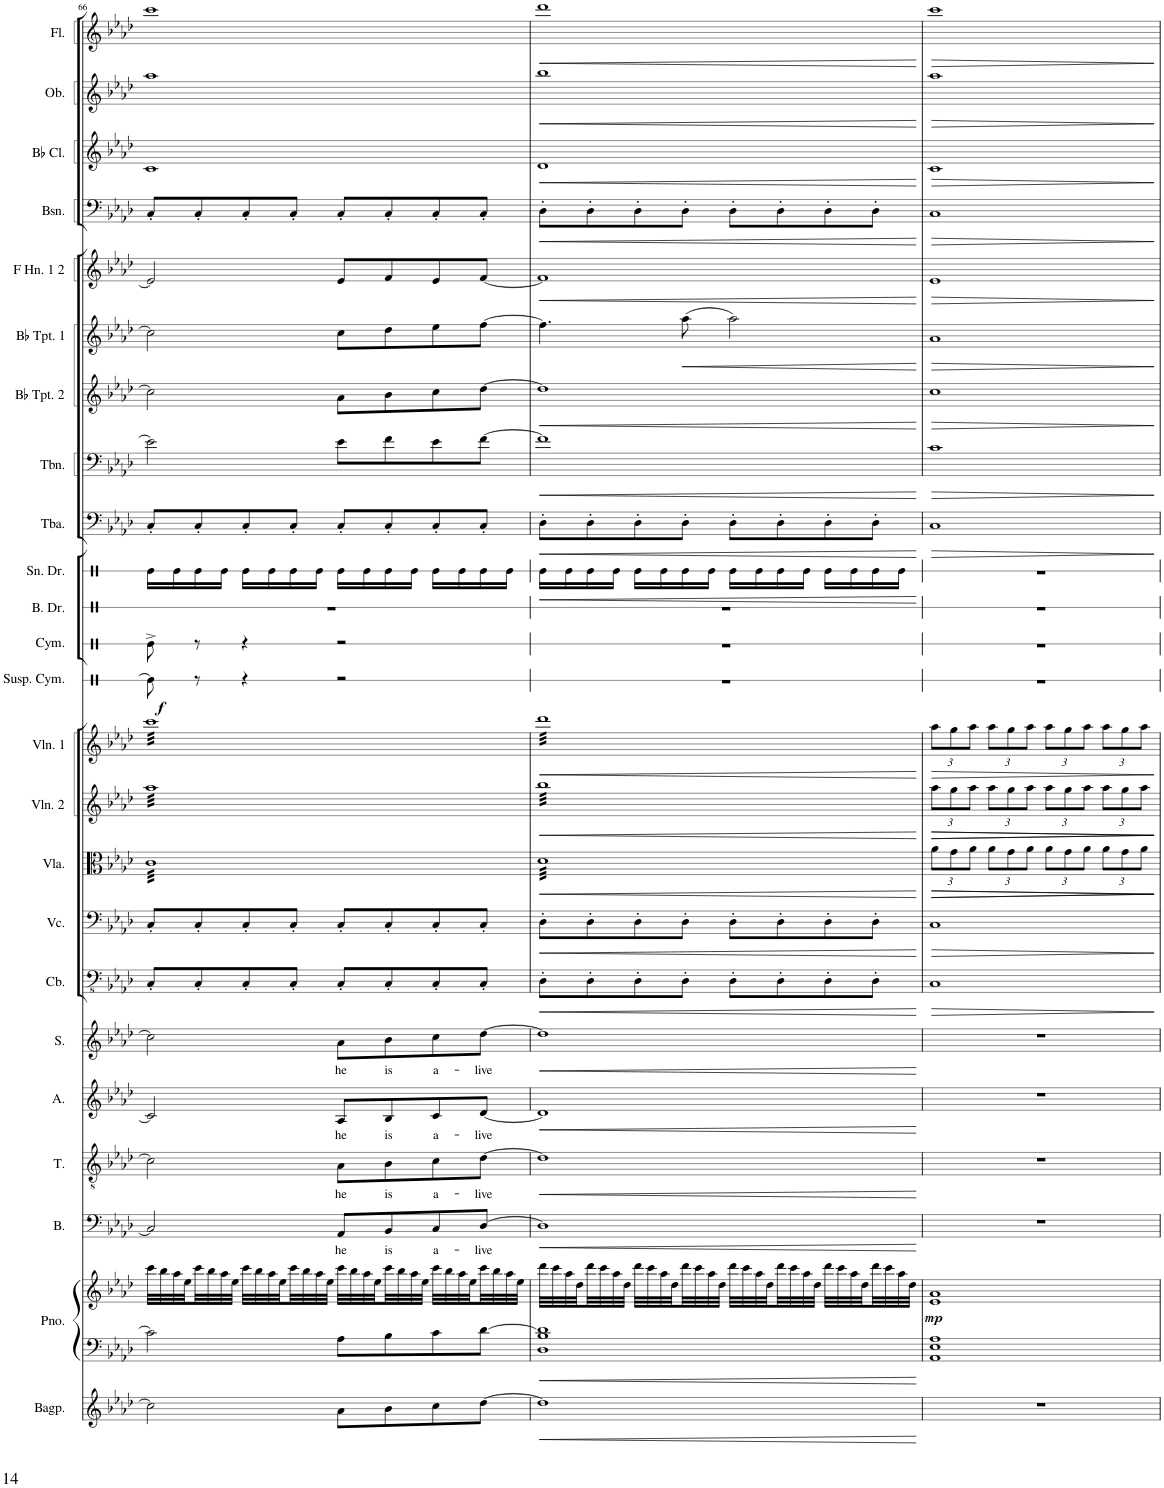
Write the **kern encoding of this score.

**kern	**dynam	**kern	**kern	**dynam	**kern	**text	**dynam	**kern	**text	**dynam	**kern	**text	**dynam	**kern	**text	**dynam	**kern	**dynam	**kern	**dynam	**kern	**dynam	**kern	**dynam	**kern	**dynam	**kern	**dynam	**kern	**kern	**kern	**dynam	**kern	**dynam	**kern	**dynam	**kern	**dynam	**kern	**dynam	**kern	**dynam	**kern	**dynam	**kern	**dynam	**kern	**dynam	**kern	**dynam
*part24	*part24	*part23	*part23	*part23	*part22	*part22	*part22	*part21	*part21	*part21	*part20	*part20	*part20	*part19	*part19	*part19	*part18	*part18	*part17	*part17	*part16	*part16	*part15	*part15	*part14	*part14	*part13	*part13	*part12	*part11	*part10	*part10	*part9	*part9	*part8	*part8	*part7	*part7	*part6	*part6	*part5	*part5	*part4	*part4	*part3	*part3	*part2	*part2	*part1	*part1
*staff25	*staff25	*staff24	*staff23	*staff23/24	*staff22	*staff22	*staff22	*staff21	*staff21	*staff21	*staff20	*staff20	*staff20	*staff19	*staff19	*staff19	*staff18	*staff18	*staff17	*staff17	*staff16	*staff16	*staff15	*staff15	*staff14	*staff14	*staff13	*staff13	*staff12	*staff11	*staff10	*staff10	*staff9	*staff9	*staff8	*staff8	*staff7	*staff7	*staff6	*staff6	*staff5	*staff5	*staff4	*staff4	*staff3	*staff3	*staff2	*staff2	*staff1	*staff1
*I"Bagpipe	*	*I"Piano	*	*	*I"Bass	*	*	*I"Tenor	*	*	*I"Alto	*	*	*I"Soprano	*	*	*I"Contrabass	*	*I"Violoncello	*	*I"Viola	*	*I"Violin 2	*	*I"Violin 1	*	*I"Suspended Cymbal	*	*I"Cymbal	*I"Bass Drum	*I"Snare Drum	*	*I"Tuba	*	*I"Trombone	*	*I"Bb Trumpet 2	*	*I"Bb Trumpet 1	*	*I"F Horn 1 &amp; 2	*	*I"Bassoon	*	*I"Bb Clarinet	*	*I"Oboe	*	*I"Flute	*
*I'Bagp.	*	*I'Pno.	*	*	*I'B.	*	*	*I'T.	*	*	*I'A.	*	*	*I'S.	*	*	*I'Cb.	*	*I'Vc.	*	*I'Vla.	*	*I'Vln. 2	*	*I'Vln. 1	*	*I'Susp. Cym.	*	*I'Cym.	*I'B. Dr.	*I'Sn. Dr.	*	*I'Tba.	*	*I'Tbn.	*	*I'Bb Tpt. 2	*	*I'Bb Tpt. 1	*	*I'F Hn. 1 2	*	*I'Bsn.	*	*I'Bb Cl.	*	*I'Ob.	*	*I'Fl.	*
!!LO:PB:g=z
*clefG2	*	*clefF4	*clefG2	*	*clefF4	*	*	*clefGv2	*	*	*clefG2	*	*	*clefG2	*	*	*clefFv4	*	*clefF4	*	*clefC3	*	*clefG2	*	*clefG2	*	*clefX	*	*clefX	*clefX	*clefX	*	*clefF4	*	*clefF4	*	*clefG2	*	*clefG2	*	*clefG2	*	*clefF4	*	*clefG2	*	*clefG2	*	*clefG2	*
*	*	*	*	*	*	*	*	*	*	*	*	*	*	*	*	*	*ITrd7c12	*	*	*	*	*	*	*	*	*	*	*	*	*	*	*	*	*	*	*	*ITrd1c2	*	*ITrd1c2	*	*ITrd4c7	*	*	*	*ITrd1c2	*	*	*	*	*
*k[b-e-a-d-]	*	*k[b-e-a-d-]	*k[b-e-a-d-]	*	*k[b-e-a-d-]	*	*	*k[b-e-a-d-]	*	*	*k[b-e-a-d-]	*	*	*k[b-e-a-d-]	*	*	*k[b-e-a-d-]	*	*k[b-e-a-d-]	*	*k[b-e-a-d-]	*	*k[b-e-a-d-]	*	*k[b-e-a-d-]	*	*k[]	*	*k[]	*k[]	*k[]	*	*k[b-e-a-d-]	*	*k[b-e-a-d-]	*	*k[b-e-a-d-]	*	*k[b-e-a-d-]	*	*k[b-e-a-d-]	*	*k[b-e-a-d-]	*	*k[b-e-a-d-]	*	*k[b-e-a-d-]	*	*k[b-e-a-d-]	*
*M4/4	*	*M4/4	*M4/4	*	*M4/4	*	*	*M4/4	*	*	*M4/4	*	*	*M4/4	*	*	*M4/4	*	*M4/4	*	*M4/4	*	*M4/4	*	*M4/4	*	*M4/4	*	*M4/4	*M4/4	*M4/4	*	*M4/4	*	*M4/4	*	*M4/4	*	*M4/4	*	*M4/4	*	*M4/4	*	*M4/4	*	*M4/4	*	*M4/4	*
=66	=66	=66	=66	=66	=66	=66	=66	=66	=66	=66	=66	=66	=66	=66	=66	=66	=66	=66	=66	=66	=66	=66	=66	=66	=66	=66	=66	=66	=66	=66	=66	=66	=66	=66	=66	=66	=66	=66	=66	=66	=66	=66	=66	=66	=66	=66	=66	=66	=66	=66
!	!	!	!	!	!	!	!	!	!	!	!	!	!	!	!	!	!	!	!	!	!	!	!	!	!	!	!	!LO:DY:b	!	!	!	!	!	!	!	!	!	!	!	!	!	!	!	!	!	!	!	!	!	!
*	*	*	*	*	*	*	*	*	*	*	*	*	*	*	*	*	*	*	*	*	*tremolo	*	*	*	*	*	*	*	*	*	*	*	*	*	*	*	*	*	*	*	*	*	*	*	*	*	*	*	*	*
*	*	*	*	*	*	*	*	*	*	*	*	*	*	*	*	*	*	*	*	*	*	*	*tremolo	*	*	*	*	*	*	*	*	*	*	*	*	*	*	*	*	*	*	*	*	*	*	*	*	*	*	*
*	*	*	*	*	*	*	*	*	*	*	*	*	*	*	*	*	*	*	*	*	*	*	*	*	*tremolo	*	*	*	*	*	*	*	*	*	*	*	*	*	*	*	*	*	*	*	*	*	*	*	*	*
2cc\]	.	2c\]	32ccc\LLL	.	2C/]	.	.	2c\]	.	.	2c/]	.	.	2cc\]	.	.	8CC'/L	.	8C'/L	.	32cLLL	.	32aa-LLL	.	32cccLLL	.	8Re\]	f	8Re^\	1r	16Re\LL	.	8C'/L	.	2e-\]	.	2cc\]	.	2cc\]	.	2e-/]	.	8C'/L	.	1c	.	1aa-	.	1ccc	.
.	.	.	32bb-\	.	.	.	.	.	.	.	.	.	.	.	.	.	.	.	.	.	32c	.	32aa-	.	32ccc	.	.	.	.	.	.	.	.	.	.	.	.	.	.	.	.	.	.	.	.	.	.	.	.	.
.	.	.	32aa-\	.	.	.	.	.	.	.	.	.	.	.	.	.	.	.	.	.	32c	.	32aa-	.	32ccc	.	.	.	.	.	16Re\	.	.	.	.	.	.	.	.	.	.	.	.	.	.	.	.	.	.	.
.	.	.	32ee-\	.	.	.	.	.	.	.	.	.	.	.	.	.	.	.	.	.	32c	.	32aa-	.	32ccc	.	.	.	.	.	.	.	.	.	.	.	.	.	.	.	.	.	.	.	.	.	.	.	.	.
.	.	.	32ccc\	.	.	.	.	.	.	.	.	.	.	.	.	.	8CC'/	.	8C'/	.	32c	.	32aa-	.	32ccc	.	8r	.	8r	.	16Re\	.	8C'/	.	.	.	.	.	.	.	.	.	8C'/	.	.	.	.	.	.	.
.	.	.	32bb-\	.	.	.	.	.	.	.	.	.	.	.	.	.	.	.	.	.	32c	.	32aa-	.	32ccc	.	.	.	.	.	.	.	.	.	.	.	.	.	.	.	.	.	.	.	.	.	.	.	.	.
.	.	.	32aa-\	.	.	.	.	.	.	.	.	.	.	.	.	.	.	.	.	.	32c	.	32aa-	.	32ccc	.	.	.	.	.	16Re\JJ	.	.	.	.	.	.	.	.	.	.	.	.	.	.	.	.	.	.	.
.	.	.	32ee-\JJJ	.	.	.	.	.	.	.	.	.	.	.	.	.	.	.	.	.	32c	.	32aa-	.	32ccc	.	.	.	.	.	.	.	.	.	.	.	.	.	.	.	.	.	.	.	.	.	.	.	.	.
.	.	.	32ccc\LLL	.	.	.	.	.	.	.	.	.	.	.	.	.	8CC'/	.	8C'/	.	32c	.	32aa-	.	32ccc	.	4r	.	4r	.	16Re\LL	.	8C'/	.	.	.	.	.	.	.	.	.	8C'/	.	.	.	.	.	.	.
.	.	.	32bb-\	.	.	.	.	.	.	.	.	.	.	.	.	.	.	.	.	.	32c	.	32aa-	.	32ccc	.	.	.	.	.	.	.	.	.	.	.	.	.	.	.	.	.	.	.	.	.	.	.	.	.
.	.	.	32aa-\	.	.	.	.	.	.	.	.	.	.	.	.	.	.	.	.	.	32c	.	32aa-	.	32ccc	.	.	.	.	.	16Re\	.	.	.	.	.	.	.	.	.	.	.	.	.	.	.	.	.	.	.
.	.	.	32ee-\	.	.	.	.	.	.	.	.	.	.	.	.	.	.	.	.	.	32c	.	32aa-	.	32ccc	.	.	.	.	.	.	.	.	.	.	.	.	.	.	.	.	.	.	.	.	.	.	.	.	.
.	.	.	32ccc\	.	.	.	.	.	.	.	.	.	.	.	.	.	8CC'/J	.	8C'/J	.	32c	.	32aa-	.	32ccc	.	.	.	.	.	16Re\	.	8C'/J	.	.	.	.	.	.	.	.	.	8C'/J	.	.	.	.	.	.	.
.	.	.	32bb-\	.	.	.	.	.	.	.	.	.	.	.	.	.	.	.	.	.	32c	.	32aa-	.	32ccc	.	.	.	.	.	.	.	.	.	.	.	.	.	.	.	.	.	.	.	.	.	.	.	.	.
.	.	.	32aa-\	.	.	.	.	.	.	.	.	.	.	.	.	.	.	.	.	.	32c	.	32aa-	.	32ccc	.	.	.	.	.	16Re\JJ	.	.	.	.	.	.	.	.	.	.	.	.	.	.	.	.	.	.	.
.	.	.	32ee-\JJJ	.	.	.	.	.	.	.	.	.	.	.	.	.	.	.	.	.	32c	.	32aa-	.	32ccc	.	.	.	.	.	.	.	.	.	.	.	.	.	.	.	.	.	.	.	.	.	.	.	.	.
!	!	!	!	!	!	!LO:LY:b	!	!	!LO:LY:b	!	!	!LO:LY:b	!	!	!LO:LY:b	!	!	!	!	!	!	!	!	!	!	!	!	!	!	!	!	!	!	!	!	!	!	!	!	!	!	!	!	!	!	!	!	!	!	!
8a-\L	.	8A-\L	32ccc\LLL	.	8AA-/L	he	.	8A-\L	he	.	8A-/L	he	.	8a-\L	he	.	8CC'/L	.	8C'/L	.	32c	.	32aa-	.	32ccc	.	2r	.	2r	.	16Re\LL	.	8C'/L	.	8e-\L	.	8a-\L	.	8cc\L	.	8e-/L	.	8C'/L	.	.	.	.	.	.	.
.	.	.	32bb-\	.	.	.	.	.	.	.	.	.	.	.	.	.	.	.	.	.	32c	.	32aa-	.	32ccc	.	.	.	.	.	.	.	.	.	.	.	.	.	.	.	.	.	.	.	.	.	.	.	.	.
.	.	.	32aa-\	.	.	.	.	.	.	.	.	.	.	.	.	.	.	.	.	.	32c	.	32aa-	.	32ccc	.	.	.	.	.	16Re\	.	.	.	.	.	.	.	.	.	.	.	.	.	.	.	.	.	.	.
.	.	.	32ee-\	.	.	.	.	.	.	.	.	.	.	.	.	.	.	.	.	.	32c	.	32aa-	.	32ccc	.	.	.	.	.	.	.	.	.	.	.	.	.	.	.	.	.	.	.	.	.	.	.	.	.
!	!	!	!	!	!	!LO:LY:b	!	!	!LO:LY:b	!	!	!LO:LY:b	!	!	!LO:LY:b	!	!	!	!	!	!	!	!	!	!	!	!	!	!	!	!	!	!	!	!	!	!	!	!	!	!	!	!	!	!	!	!	!	!	!
8b-\	.	8B-\	32ccc\	.	8BB-/	is	.	8B-\	is	.	8B-/	is	.	8b-\	is	.	8CC'/	.	8C'/	.	32c	.	32aa-	.	32ccc	.	.	.	.	.	16Re\	.	8C'/	.	8f\	.	8b-\	.	8dd-\	.	8f/	.	8C'/	.	.	.	.	.	.	.
.	.	.	32bb-\	.	.	.	.	.	.	.	.	.	.	.	.	.	.	.	.	.	32c	.	32aa-	.	32ccc	.	.	.	.	.	.	.	.	.	.	.	.	.	.	.	.	.	.	.	.	.	.	.	.	.
.	.	.	32aa-\	.	.	.	.	.	.	.	.	.	.	.	.	.	.	.	.	.	32c	.	32aa-	.	32ccc	.	.	.	.	.	16Re\JJ	.	.	.	.	.	.	.	.	.	.	.	.	.	.	.	.	.	.	.
.	.	.	32ee-\JJJ	.	.	.	.	.	.	.	.	.	.	.	.	.	.	.	.	.	32c	.	32aa-	.	32ccc	.	.	.	.	.	.	.	.	.	.	.	.	.	.	.	.	.	.	.	.	.	.	.	.	.
!	!	!	!	!	!	!LO:LY:b	!	!	!LO:LY:b	!	!	!LO:LY:b	!	!	!LO:LY:b	!	!	!	!	!	!	!	!	!	!	!	!	!	!	!	!	!	!	!	!	!	!	!	!	!	!	!	!	!	!	!	!	!	!	!
8cc\	.	8c\	32ccc\LLL	.	8C/	a-	.	8c\	a-	.	8c/	a-	.	8cc\	a-	.	8CC'/	.	8C'/	.	32c	.	32aa-	.	32ccc	.	.	.	.	.	16Re\LL	.	8C'/	.	8e-\	.	8cc\	.	8ee-\	.	8e-/	.	8C'/	.	.	.	.	.	.	.
.	.	.	32bb-\	.	.	.	.	.	.	.	.	.	.	.	.	.	.	.	.	.	32c	.	32aa-	.	32ccc	.	.	.	.	.	.	.	.	.	.	.	.	.	.	.	.	.	.	.	.	.	.	.	.	.
.	.	.	32aa-\	.	.	.	.	.	.	.	.	.	.	.	.	.	.	.	.	.	32c	.	32aa-	.	32ccc	.	.	.	.	.	16Re\	.	.	.	.	.	.	.	.	.	.	.	.	.	.	.	.	.	.	.
.	.	.	32ee-\	.	.	.	.	.	.	.	.	.	.	.	.	.	.	.	.	.	32c	.	32aa-	.	32ccc	.	.	.	.	.	.	.	.	.	.	.	.	.	.	.	.	.	.	.	.	.	.	.	.	.
!	!	!	!	!	!	!LO:LY:b	!	!	!LO:LY:b	!	!	!LO:LY:b	!	!	!LO:LY:b	!	!	!	!	!	!	!	!	!	!	!	!	!	!	!	!	!	!	!	!	!	!	!	!	!	!	!	!	!	!	!	!	!	!	!
[8dd-\J	.	[8d-\J	32ccc\	.	[8D-/J	-live	.	[8d-\J	-live	.	[8d-/J	-live	.	[8dd-\J	-live	.	8CC'/J	.	8C'/J	.	32c	.	32aa-	.	32ccc	.	.	.	.	.	16Re\	.	8C'/J	.	[8f\J	.	[8dd-\J	.	[8ff\J	.	[8f/J	.	8C'/J	.	.	.	.	.	.	.
.	.	.	32bb-\	.	.	.	.	.	.	.	.	.	.	.	.	.	.	.	.	.	32c	.	32aa-	.	32ccc	.	.	.	.	.	.	.	.	.	.	.	.	.	.	.	.	.	.	.	.	.	.	.	.	.
.	.	.	32aa-\	.	.	.	.	.	.	.	.	.	.	.	.	.	.	.	.	.	32c	.	32aa-	.	32ccc	.	.	.	.	.	16Re\JJ	.	.	.	.	.	.	.	.	.	.	.	.	.	.	.	.	.	.	.
.	.	.	32ee-\JJJ	.	.	.	.	.	.	.	.	.	.	.	.	.	.	.	.	.	32cJJJ	.	32aa-JJJ	.	32cccJJJ	.	.	.	.	.	.	.	.	.	.	.	.	.	.	.	.	.	.	.	.	.	.	.	.	.
=67	=67	=67	=67	=67	=67	=67	=67	=67	=67	=67	=67	=67	=67	=67	=67	=67	=67	=67	=67	=67	=67	=67	=67	=67	=67	=67	=67	=67	=67	=67	=67	=67	=67	=67	=67	=67	=67	=67	=67	=67	=67	=67	=67	=67	=67	=67	=67	=67	=67	=67
!	!LO:HP:b	!	!	!	!	!	!LO:HP:b	!	!	!LO:HP:b	!	!	!LO:HP:b	!	!	!LO:HP:b	!	!LO:HP:b	!	!LO:HP:b	!	!LO:HP:b	!	!LO:HP:b	!	!LO:HP:b	!	!	!	!	!	!LO:HP:b	!	!LO:HP:b	!	!LO:HP:b	!	!LO:HP:b	!	!	!	!LO:HP:b	!	!LO:HP:b	!	!LO:HP:b	!	!LO:HP:b	!	!LO:HP:b
1dd-]	<	1D- 1B- 1d-]	32ddd-\LLL	.	1D-]	.	<	1d-]	.	<	1d-]	.	<	1dd-]	.	<	8DD-'\L	<	8D-'\L	<	32d-LLL	<	32bb-LLL	<	32ddd-LLL	<	1r	.	1r	1r	16Re\LL	<	8D-'\L	<	1f]	<	1dd-]	<	4.ff\]	.	1f]	<	8D-'\L	<	1d-	<	1bb-	<	1ddd-	<
.	.	.	32ccc\	.	.	.	.	.	.	.	.	.	.	.	.	.	.	.	.	.	32d-	.	32bb-	.	32ddd-	.	.	.	.	.	.	.	.	.	.	.	.	.	.	.	.	.	.	.	.	.	.	.	.	.
.	.	.	32aa-\	.	.	.	.	.	.	.	.	.	.	.	.	.	.	.	.	.	32d-	.	32bb-	.	32ddd-	.	.	.	.	.	16Re\	.	.	.	.	.	.	.	.	.	.	.	.	.	.	.	.	.	.	.
.	.	.	32dd-\	.	.	.	.	.	.	.	.	.	.	.	.	.	.	.	.	.	32d-	.	32bb-	.	32ddd-	.	.	.	.	.	.	.	.	.	.	.	.	.	.	.	.	.	.	.	.	.	.	.	.	.
.	.	.	32ddd-\	.	.	.	.	.	.	.	.	.	.	.	.	.	8DD-'\	.	8D-'\	.	32d-	.	32bb-	.	32ddd-	.	.	.	.	.	16Re\	.	8D-'\	.	.	.	.	.	.	.	.	.	8D-'\	.	.	.	.	.	.	.
.	.	.	32ccc\	.	.	.	.	.	.	.	.	.	.	.	.	.	.	.	.	.	32d-	.	32bb-	.	32ddd-	.	.	.	.	.	.	.	.	.	.	.	.	.	.	.	.	.	.	.	.	.	.	.	.	.
.	.	.	32aa-\	.	.	.	.	.	.	.	.	.	.	.	.	.	.	.	.	.	32d-	.	32bb-	.	32ddd-	.	.	.	.	.	16Re\JJ	.	.	.	.	.	.	.	.	.	.	.	.	.	.	.	.	.	.	.
.	.	.	32dd-\JJJ	.	.	.	.	.	.	.	.	.	.	.	.	.	.	.	.	.	32d-	.	32bb-	.	32ddd-	.	.	.	.	.	.	.	.	.	.	.	.	.	.	.	.	.	.	.	.	.	.	.	.	.
.	.	.	32ddd-\LLL	.	.	.	.	.	.	.	.	.	.	.	.	.	8DD-'\	.	8D-'\	.	32d-	.	32bb-	.	32ddd-	.	.	.	.	.	16Re\LL	.	8D-'\	.	.	.	.	.	.	.	.	.	8D-'\	.	.	.	.	.	.	.
.	.	.	32ccc\	.	.	.	.	.	.	.	.	.	.	.	.	.	.	.	.	.	32d-	.	32bb-	.	32ddd-	.	.	.	.	.	.	.	.	.	.	.	.	.	.	.	.	.	.	.	.	.	.	.	.	.
.	.	.	32aa-\	.	.	.	.	.	.	.	.	.	.	.	.	.	.	.	.	.	32d-	.	32bb-	.	32ddd-	.	.	.	.	.	16Re\	.	.	.	.	.	.	.	.	.	.	.	.	.	.	.	.	.	.	.
.	.	.	32dd-\	.	.	.	.	.	.	.	.	.	.	.	.	.	.	.	.	.	32d-	.	32bb-	.	32ddd-	.	.	.	.	.	.	.	.	.	.	.	.	.	.	.	.	.	.	.	.	.	.	.	.	.
!	!	!	!	!	!	!	!	!	!	!	!	!	!	!	!	!	!	!	!	!	!	!	!	!	!	!	!	!	!	!	!	!	!	!	!	!	!	!	!	!LO:HP:b	!	!	!	!	!	!	!	!	!	!
.	.	.	32ddd-\	.	.	.	.	.	.	.	.	.	.	.	.	.	8DD-'\J	.	8D-'\J	.	32d-	.	32bb-	.	32ddd-	.	.	.	.	.	16Re\	.	8D-'\J	.	.	.	.	.	(8aa-\	<	.	.	8D-'\J	.	.	.	.	.	.	.
.	.	.	32ccc\	.	.	.	.	.	.	.	.	.	.	.	.	.	.	.	.	.	32d-	.	32bb-	.	32ddd-	.	.	.	.	.	.	.	.	.	.	.	.	.	.	.	.	.	.	.	.	.	.	.	.	.
.	.	.	32aa-\	.	.	.	.	.	.	.	.	.	.	.	.	.	.	.	.	.	32d-	.	32bb-	.	32ddd-	.	.	.	.	.	16Re\JJ	.	.	.	.	.	.	.	.	.	.	.	.	.	.	.	.	.	.	.
.	.	.	32dd-\JJJ	.	.	.	.	.	.	.	.	.	.	.	.	.	.	.	.	.	32d-	.	32bb-	.	32ddd-	.	.	.	.	.	.	.	.	.	.	.	.	.	.	.	.	.	.	.	.	.	.	.	.	.
.	.	.	32ddd-\LLL	.	.	.	.	.	.	.	.	.	.	.	.	.	8DD-'\L	.	8D-'\L	.	32d-	.	32bb-	.	32ddd-	.	.	.	.	.	16Re\LL	.	8D-'\L	.	.	.	.	.	2aa-\)	.	.	.	8D-'\L	.	.	.	.	.	.	.
.	.	.	32ccc\	.	.	.	.	.	.	.	.	.	.	.	.	.	.	.	.	.	32d-	.	32bb-	.	32ddd-	.	.	.	.	.	.	.	.	.	.	.	.	.	.	.	.	.	.	.	.	.	.	.	.	.
.	.	.	32aa-\	.	.	.	.	.	.	.	.	.	.	.	.	.	.	.	.	.	32d-	.	32bb-	.	32ddd-	.	.	.	.	.	16Re\	.	.	.	.	.	.	.	.	.	.	.	.	.	.	.	.	.	.	.
.	.	.	32dd-\	.	.	.	.	.	.	.	.	.	.	.	.	.	.	.	.	.	32d-	.	32bb-	.	32ddd-	.	.	.	.	.	.	.	.	.	.	.	.	.	.	.	.	.	.	.	.	.	.	.	.	.
.	.	.	32ddd-\	.	.	.	.	.	.	.	.	.	.	.	.	.	8DD-'\	.	8D-'\	.	32d-	.	32bb-	.	32ddd-	.	.	.	.	.	16Re\	.	8D-'\	.	.	.	.	.	.	.	.	.	8D-'\	.	.	.	.	.	.	.
.	.	.	32ccc\	.	.	.	.	.	.	.	.	.	.	.	.	.	.	.	.	.	32d-	.	32bb-	.	32ddd-	.	.	.	.	.	.	.	.	.	.	.	.	.	.	.	.	.	.	.	.	.	.	.	.	.
.	.	.	32aa-\	.	.	.	.	.	.	.	.	.	.	.	.	.	.	.	.	.	32d-	.	32bb-	.	32ddd-	.	.	.	.	.	16Re\JJ	.	.	.	.	.	.	.	.	.	.	.	.	.	.	.	.	.	.	.
.	.	.	32dd-\JJJ	.	.	.	.	.	.	.	.	.	.	.	.	.	.	.	.	.	32d-	.	32bb-	.	32ddd-	.	.	.	.	.	.	.	.	.	.	.	.	.	.	.	.	.	.	.	.	.	.	.	.	.
.	.	.	32ddd-\LLL	.	.	.	.	.	.	.	.	.	.	.	.	.	8DD-'\	.	8D-'\	.	32d-	.	32bb-	.	32ddd-	.	.	.	.	.	16Re\LL	.	8D-'\	.	.	.	.	.	.	.	.	.	8D-'\	.	.	.	.	.	.	.
.	.	.	32ccc\	.	.	.	.	.	.	.	.	.	.	.	.	.	.	.	.	.	32d-	.	32bb-	.	32ddd-	.	.	.	.	.	.	.	.	.	.	.	.	.	.	.	.	.	.	.	.	.	.	.	.	.
.	.	.	32aa-\	.	.	.	.	.	.	.	.	.	.	.	.	.	.	.	.	.	32d-	.	32bb-	.	32ddd-	.	.	.	.	.	16Re\	.	.	.	.	.	.	.	.	.	.	.	.	.	.	.	.	.	.	.
.	.	.	32dd-\	.	.	.	.	.	.	.	.	.	.	.	.	.	.	.	.	.	32d-	.	32bb-	.	32ddd-	.	.	.	.	.	.	.	.	.	.	.	.	.	.	.	.	.	.	.	.	.	.	.	.	.
.	.	.	32ddd-\	.	.	.	.	.	.	.	.	.	.	.	.	.	8DD-'\J	.	8D-'\J	.	32d-	.	32bb-	.	32ddd-	.	.	.	.	.	16Re\	.	8D-'\J	.	.	.	.	.	.	.	.	.	8D-'\J	.	.	.	.	.	.	.
.	.	.	32ccc\	.	.	.	.	.	.	.	.	.	.	.	.	.	.	.	.	.	32d-	.	32bb-	.	32ddd-	.	.	.	.	.	.	.	.	.	.	.	.	.	.	.	.	.	.	.	.	.	.	.	.	.
.	.	.	32aa-\	.	.	.	.	.	.	.	.	.	.	.	.	.	.	.	.	.	32d-	.	32bb-	.	32ddd-	.	.	.	.	.	16Re\JJ	.	.	.	.	.	.	.	.	.	.	.	.	.	.	.	.	.	.	.
.	.	.	32dd-\JJJ	.	.	.	.	.	.	.	.	.	.	.	.	.	.	.	.	.	32d-JJJ	.	32bb-JJJ	.	32ddd-JJJ	.	.	.	.	.	.	.	.	.	.	.	.	.	.	.	.	.	.	.	.	.	.	.	.	.
*	*	*	*	*	*	*	*	*	*	*	*	*	*	*	*	*	*	*	*	*	*	*	*	*	*Xtremolo	*	*	*	*	*	*	*	*	*	*	*	*	*	*	*	*	*	*	*	*	*	*	*	*	*
*	*	*	*	*	*	*	*	*	*	*	*	*	*	*	*	*	*	*	*	*	*	*	*Xtremolo	*	*	*	*	*	*	*	*	*	*	*	*	*	*	*	*	*	*	*	*	*	*	*	*	*	*	*
*	*	*	*	*	*	*	*	*	*	*	*	*	*	*	*	*	*	*	*	*	*Xtremolo	*	*	*	*	*	*	*	*	*	*	*	*	*	*	*	*	*	*	*	*	*	*	*	*	*	*	*	*	*
.	[	.	.	.	.	.	[	.	.	[	.	.	[	.	.	[	.	[	.	[	.	[	.	[	.	[	.	.	.	.	.	[	.	[	.	[	.	[	.	[	.	[	.	[	.	[	.	[	.	[
=68	=68	=68	=68	=68	=68	=68	=68	=68	=68	=68	=68	=68	=68	=68	=68	=68	=68	=68	=68	=68	=68	=68	=68	=68	=68	=68	=68	=68	=68	=68	=68	=68	=68	=68	=68	=68	=68	=68	=68	=68	=68	=68	=68	=68	=68	=68	=68	=68	=68	=68
!	!	!	!	!	!	!	!	!	!	!	!	!	!	!	!	!	!	!LO:HP:b	!	!LO:HP:b	!	!	!	!	!	!	!	!	!	!	!	!	!	!	!	!	!	!	!	!	!	!	!	!	!	!	!	!	!	!
*	*	*	*	*	*	*	*	*	*	*	*	*	*	*	*	*	*	*	*	*	*Xbrackettup	*	*	*	*	*	*	*	*	*	*	*	*	*	*	*	*	*	*	*	*	*	*	*	*	*	*	*	*	*
!	!	!	!	!	!	!	!	!	!	!	!	!	!	!	!	!	!	!	!	!	!	!LO:HP:b	!	!	!	!	!	!	!	!	!	!	!	!	!	!	!	!	!	!	!	!	!	!	!	!	!	!	!	!
*	*	*	*	*	*	*	*	*	*	*	*	*	*	*	*	*	*	*	*	*	*	*	*Xbrackettup	*	*	*	*	*	*	*	*	*	*	*	*	*	*	*	*	*	*	*	*	*	*	*	*	*	*	*
!	!	!	!	!	!	!	!	!	!	!	!	!	!	!	!	!	!	!	!	!	!	!	!	!LO:HP:b	!	!	!	!	!	!	!	!	!	!	!	!	!	!	!	!	!	!	!	!	!	!	!	!	!	!
*	*	*	*	*	*	*	*	*	*	*	*	*	*	*	*	*	*	*	*	*	*	*	*	*	*Xbrackettup	*	*	*	*	*	*	*	*	*	*	*	*	*	*	*	*	*	*	*	*	*	*	*	*	*
!	!	!	!	!LO:DY:b	!	!	!	!	!	!	!	!	!	!	!	!	!	!	!	!	!	!	!	!	!	!LO:HP:b	!	!	!	!	!	!	!	!LO:HP:b	!	!LO:HP:b	!	!LO:HP:b	!	!LO:HP:b	!	!LO:HP:b	!	!LO:HP:b	!	!LO:HP:b	!	!LO:HP:b	!	!LO:HP:b
1r	.	1AA- 1E- 1A-	1e- 1a-	mp	1r	.	.	1r	.	.	1r	.	.	1r	.	.	1CC	>	1C	>	12a-\L	>	12aa-\L	>	12aa-\L	>	1r	.	1r	1r	1r	.	1C	>	1c	>	1cc	>	1a-	>	1e-	>	1C	>	1c	>	1aa-	>	1ccc	>
!	!	!	!	!	!	!	!	!	!	!	!	!	!	!	!	!	!	!	!	!	!	!LO:HP:b	!	!LO:HP:b	!	!	!	!	!	!	!	!	!	!	!	!	!	!	!	!	!	!	!	!	!	!	!	!	!	!
.	.	.	.	.	.	.	.	.	.	.	.	.	.	.	.	.	.	.	.	.	12g\	>	12gg\	>	12gg\	.	.	.	.	.	.	.	.	.	.	.	.	.	.	.	.	.	.	.	.	.	.	.	.	.
.	.	.	.	.	.	.	.	.	.	.	.	.	.	.	.	.	.	.	.	.	12a-\J	.	12aa-\J	.	12aa-\J	.	.	.	.	.	.	.	.	.	.	.	.	.	.	.	.	.	.	.	.	.	.	.	.	.
.	.	.	.	.	.	.	.	.	.	.	.	.	.	.	.	.	.	.	.	.	12a-\L	.	12aa-\L	.	12aa-\L	.	.	.	.	.	.	.	.	.	.	.	.	.	.	.	.	.	.	.	.	.	.	.	.	.
.	.	.	.	.	.	.	.	.	.	.	.	.	.	.	.	.	.	.	.	.	12g\	.	12gg\	.	12gg\	.	.	.	.	.	.	.	.	.	.	.	.	.	.	.	.	.	.	.	.	.	.	.	.	.
.	.	.	.	.	.	.	.	.	.	.	.	.	.	.	.	.	.	.	.	.	12a-\J	.	12aa-\J	.	12aa-\J	.	.	.	.	.	.	.	.	.	.	.	.	.	.	.	.	.	.	.	.	.	.	.	.	.
.	.	.	.	.	.	.	.	.	.	.	.	.	.	.	.	.	.	.	.	.	12a-\L	.	12aa-\L	.	12aa-\L	.	.	.	.	.	.	.	.	.	.	.	.	.	.	.	.	.	.	.	.	.	.	.	.	.
.	.	.	.	.	.	.	.	.	.	.	.	.	.	.	.	.	.	.	.	.	12g\	.	12gg\	.	12gg\	.	.	.	.	.	.	.	.	.	.	.	.	.	.	.	.	.	.	.	.	.	.	.	.	.
.	.	.	.	.	.	.	.	.	.	.	.	.	.	.	.	.	.	.	.	.	12a-\J	.	12aa-\J	.	12aa-\J	.	.	.	.	.	.	.	.	.	.	.	.	.	.	.	.	.	.	.	.	.	.	.	.	.
.	.	.	.	.	.	.	.	.	.	.	.	.	.	.	.	.	.	.	.	.	12a-\L	.	12aa-\L	.	12aa-\L	.	.	.	.	.	.	.	.	.	.	.	.	.	.	.	.	.	.	.	.	.	.	.	.	.
.	.	.	.	.	.	.	.	.	.	.	.	.	.	.	.	.	.	.	.	.	12g\	.	12gg\	.	12gg\	.	.	.	.	.	.	.	.	.	.	.	.	.	.	.	.	.	.	.	.	.	.	.	.	.
.	.	.	.	.	.	.	.	.	.	.	.	.	.	.	.	.	.	.	.	.	12a-\J	.	12aa-\J	.	12aa-\J	.	.	.	.	.	.	.	.	.	.	.	.	.	.	.	.	.	.	.	.	.	.	.	.	.
.	.	.	.	.	.	.	.	.	.	.	.	.	.	.	.	.	.	]	.	]	.	] ]	.	] ]	.	]	.	.	.	.	.	.	.	]	.	]	.	]	.	]	.	]	.	]	.	]	.	]	.	]
=	=	=	=	=	=	=	=	=	=	=	=	=	=	=	=	=	=	=	=	=	=	=	=	=	=	=	=	=	=	=	=	=	=	=	=	=	=	=	=	=	=	=	=	=	=	=	=	=	=	=
*-	*-	*-	*-	*-	*-	*-	*-	*-	*-	*-	*-	*-	*-	*-	*-	*-	*-	*-	*-	*-	*-	*-	*-	*-	*-	*-	*-	*-	*-	*-	*-	*-	*-	*-	*-	*-	*-	*-	*-	*-	*-	*-	*-	*-	*-	*-	*-	*-	*-	*-
